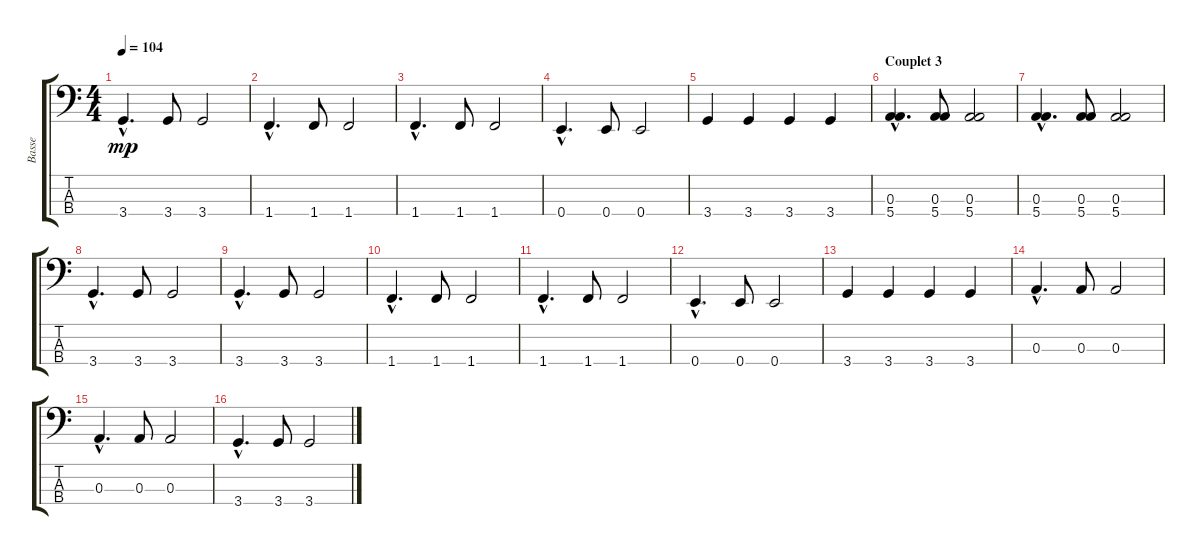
\track ("Basse" "Basse") {instrument electricbasspick}
\staff {score tabs}
\tuning (G2 D2 A1 E1) {hide}
\ts (4 4)
\tempo 104
\clef f4
\ks c
3.4{hac}.4{d dy mp} 3.4.8 3.4.2 |
1.4{hac}.4{d} 1.4.8 1.4.2 |
1.4{hac}.4{d} 1.4.8 1.4.2 |
0.4{hac}.4{d} 0.4.8 0.4.2 |
3.4.4 3.4.4 3.4.4 3.4.4 |
\section ("" "Couplet 3")
(0.3{hac} 5.4{hac}).4{d} (0.3 5.4).8 (0.3 5.4).2 |
(0.3{hac} 5.4{hac}).4{d} (0.3 5.4).8 (0.3 5.4).2 |
3.4{hac}.4{d} 3.4.8 3.4.2 |
3.4{hac}.4{d} 3.4.8 3.4.2 |
1.4{hac}.4{d} 1.4.8 1.4.2 |
1.4{hac}.4{d} 1.4.8 1.4.2 |
0.4{hac}.4{d} 0.4.8 0.4.2 |
3.4.4 3.4.4 3.4.4 3.4.4 |
0.3{hac}.4{d} 0.3.8 0.3.2 |
0.3{hac}.4{d} 0.3.8 0.3.2 |
3.4{hac}.4{d} 3.4.8 3.4.2
